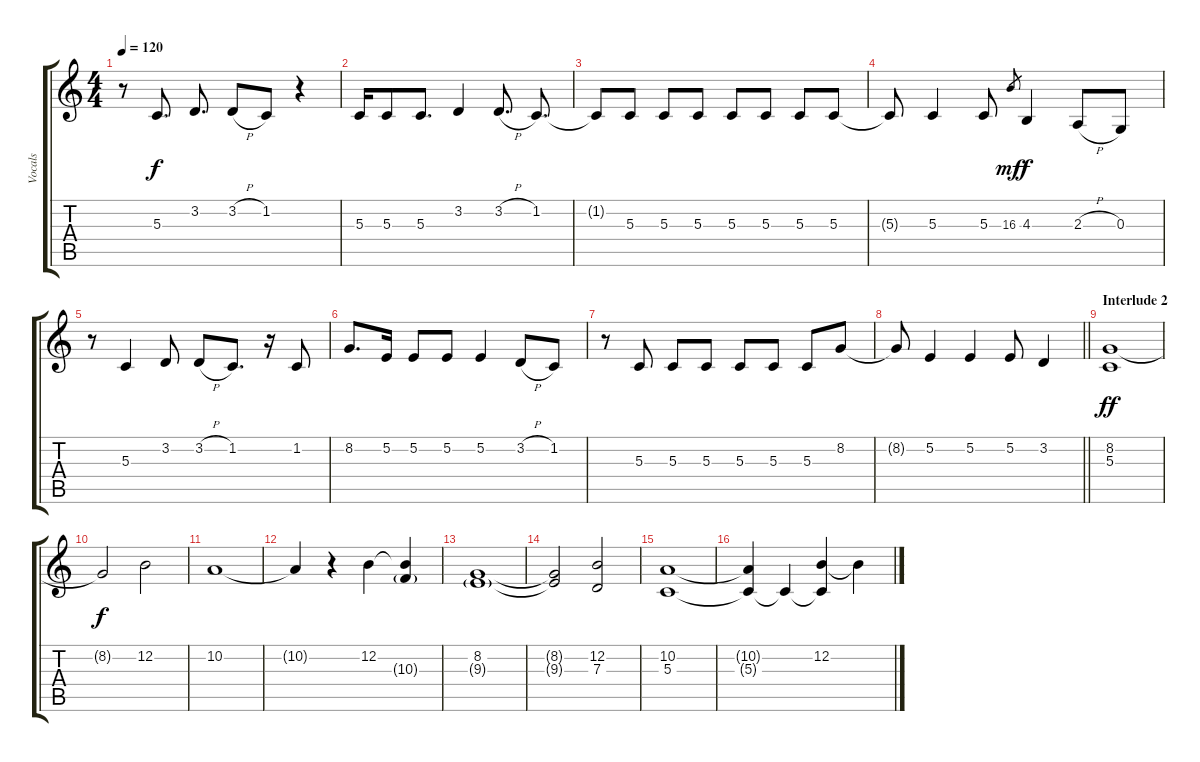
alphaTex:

\track ("Vocals" "Vocals") {instrument oboe}
\staff {score tabs}
\tuning (E4 B3 G3 D3 A2 E2) {hide}
\ts (4 4)
\tempo 120
\clef g2
\ks c
r.8{dy f} 5.3.8{d} 3.2.8{d} 3.2{h}.8 1.2.8 r.4 |
5.3.16 5.3.8 5.3.8{d} 3.2.4 3.2{h}.8{d} 1.2.8{d} |
1.2{t}.8 5.3.8 5.3.8 5.3.8 5.3.8 5.3.8 5.3.8 5.3.8 |
5.3{t}.8 5.3.4 5.3.8 16.3.8{gr dy mf} 4.3.4{dy f} 2.3{h}.8 0.3.8 |
r.8 5.3.4 3.2.8 3.2{h}.8 1.2.8{d} r.16 1.2.8 |
8.2.8{d} 5.2.16 5.2.8 5.2.8 5.2.4 3.2{h}.8 1.2.8 |
r.8 5.3.8 5.3.8 5.3.8 5.3.8 5.3.8 5.3.8 8.2.8 |
\barLineRight lightlight
8.2{t}.8 5.2.4 5.2.4 5.2.8 3.2.4 |
\section ("" "Interlude 2")
(8.2 5.3).1{dy ff instrument clarinet} |
8.2{t}.2{dy f} 12.2.2 |
10.2.1 |
10.2{t}.4 r.4 12.2.4 (12.2{t} 10.3{g}).4 |
(8.2 9.3{g}).1 |
(8.2{t} 9.3{t}).2 (12.2 7.3).2 |
(10.2 5.3).1 |
(10.2{t} 5.3{t}).4 5.3{t}.4 (12.2 5.3{t}).4 12.2{t}.4
